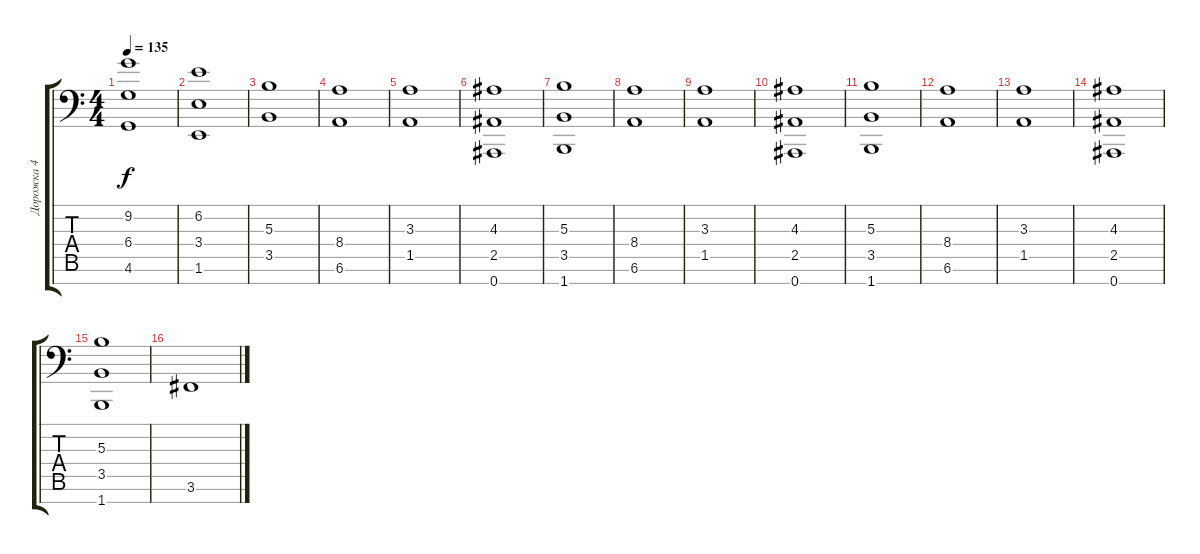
\track ("Дорожка 4" "Дорожка 4") {instrument choiraahs}
\staff {score tabs}
\tuning (Eb4 Bb3 Gb3 Db3 Ab2 Eb2 Bb1) {hide}
\ts (4 4)
\tempo 135
\clef f4
\ks c
(9.2 6.4 4.6).1{dy f} |
(6.2 3.4 1.6).1 |
(5.3 3.5).1 |
(8.4 6.6).1 |
(3.3 1.5).1 |
(4.3 2.5 0.7).1 |
(5.3 3.5 1.7).1 |
(8.4 6.6).1 |
(3.3 1.5).1 |
(4.3 2.5 0.7).1 |
(5.3 3.5 1.7).1 |
(8.4 6.6).1 |
(3.3 1.5).1 |
(4.3 2.5 0.7).1 |
(5.3 3.5 1.7).1 |
3.6.1
